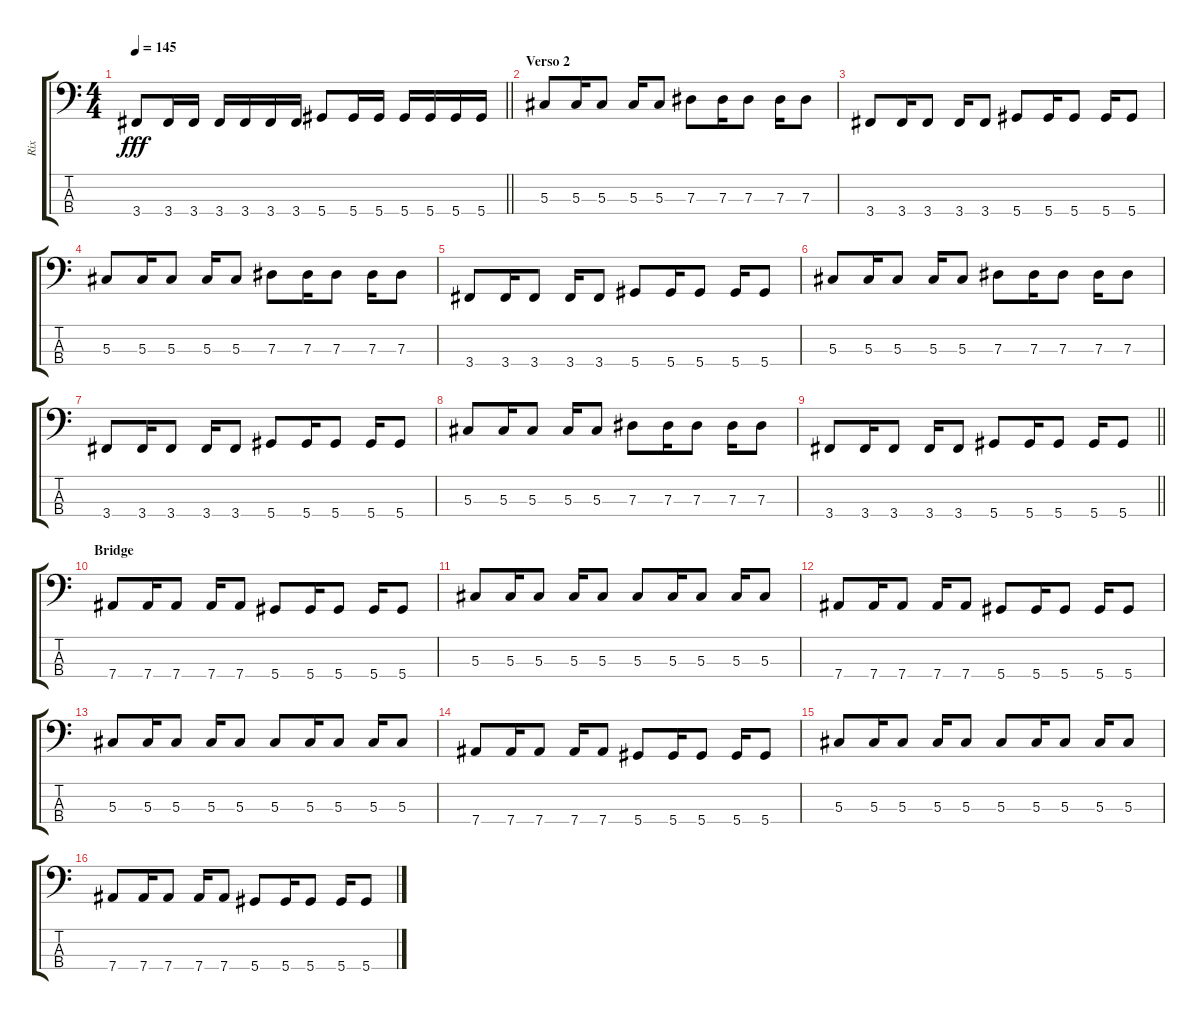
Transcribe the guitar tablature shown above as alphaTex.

\track ("Rix" "Rix") {instrument electricbasspick}
\staff {score tabs}
\tuning (Gb2 Db2 Ab1 Eb1) {hide}
\ts (4 4)
\tempo 145
\clef f4
\barLineRight lightlight
\ks c
3.4.8{dy fff} 3.4.16 3.4.16 3.4.16 3.4.16 3.4.16 3.4.16 5.4.8 5.4.16 5.4.16 5.4.16 5.4.16 5.4.16 5.4.16 |
\section ("" "Verso 2")
5.3.8 5.3.16 5.3.8 5.3.16 5.3.8 7.3.8 7.3.16 7.3.8 7.3.16 7.3.8 |
3.4.8 3.4.16 3.4.8 3.4.16 3.4.8 5.4.8 5.4.16 5.4.8 5.4.16 5.4.8 |
5.3.8 5.3.16 5.3.8 5.3.16 5.3.8 7.3.8 7.3.16 7.3.8 7.3.16 7.3.8 |
3.4.8 3.4.16 3.4.8 3.4.16 3.4.8 5.4.8 5.4.16 5.4.8 5.4.16 5.4.8 |
5.3.8 5.3.16 5.3.8 5.3.16 5.3.8 7.3.8 7.3.16 7.3.8 7.3.16 7.3.8 |
3.4.8 3.4.16 3.4.8 3.4.16 3.4.8 5.4.8 5.4.16 5.4.8 5.4.16 5.4.8 |
5.3.8 5.3.16 5.3.8 5.3.16 5.3.8 7.3.8 7.3.16 7.3.8 7.3.16 7.3.8 |
\barLineRight lightlight
3.4.8 3.4.16 3.4.8 3.4.16 3.4.8 5.4.8 5.4.16 5.4.8 5.4.16 5.4.8 |
\section ("" "Bridge")
7.4.8 7.4.16 7.4.8 7.4.16 7.4.8 5.4.8 5.4.16 5.4.8 5.4.16 5.4.8 |
5.3.8 5.3.16 5.3.8 5.3.16 5.3.8 5.3.8 5.3.16 5.3.8 5.3.16 5.3.8 |
7.4.8 7.4.16 7.4.8 7.4.16 7.4.8 5.4.8 5.4.16 5.4.8 5.4.16 5.4.8 |
5.3.8 5.3.16 5.3.8 5.3.16 5.3.8 5.3.8 5.3.16 5.3.8 5.3.16 5.3.8 |
7.4.8 7.4.16 7.4.8 7.4.16 7.4.8 5.4.8 5.4.16 5.4.8 5.4.16 5.4.8 |
5.3.8 5.3.16 5.3.8 5.3.16 5.3.8 5.3.8 5.3.16 5.3.8 5.3.16 5.3.8 |
7.4.8 7.4.16 7.4.8 7.4.16 7.4.8 5.4.8 5.4.16 5.4.8 5.4.16 5.4.8
